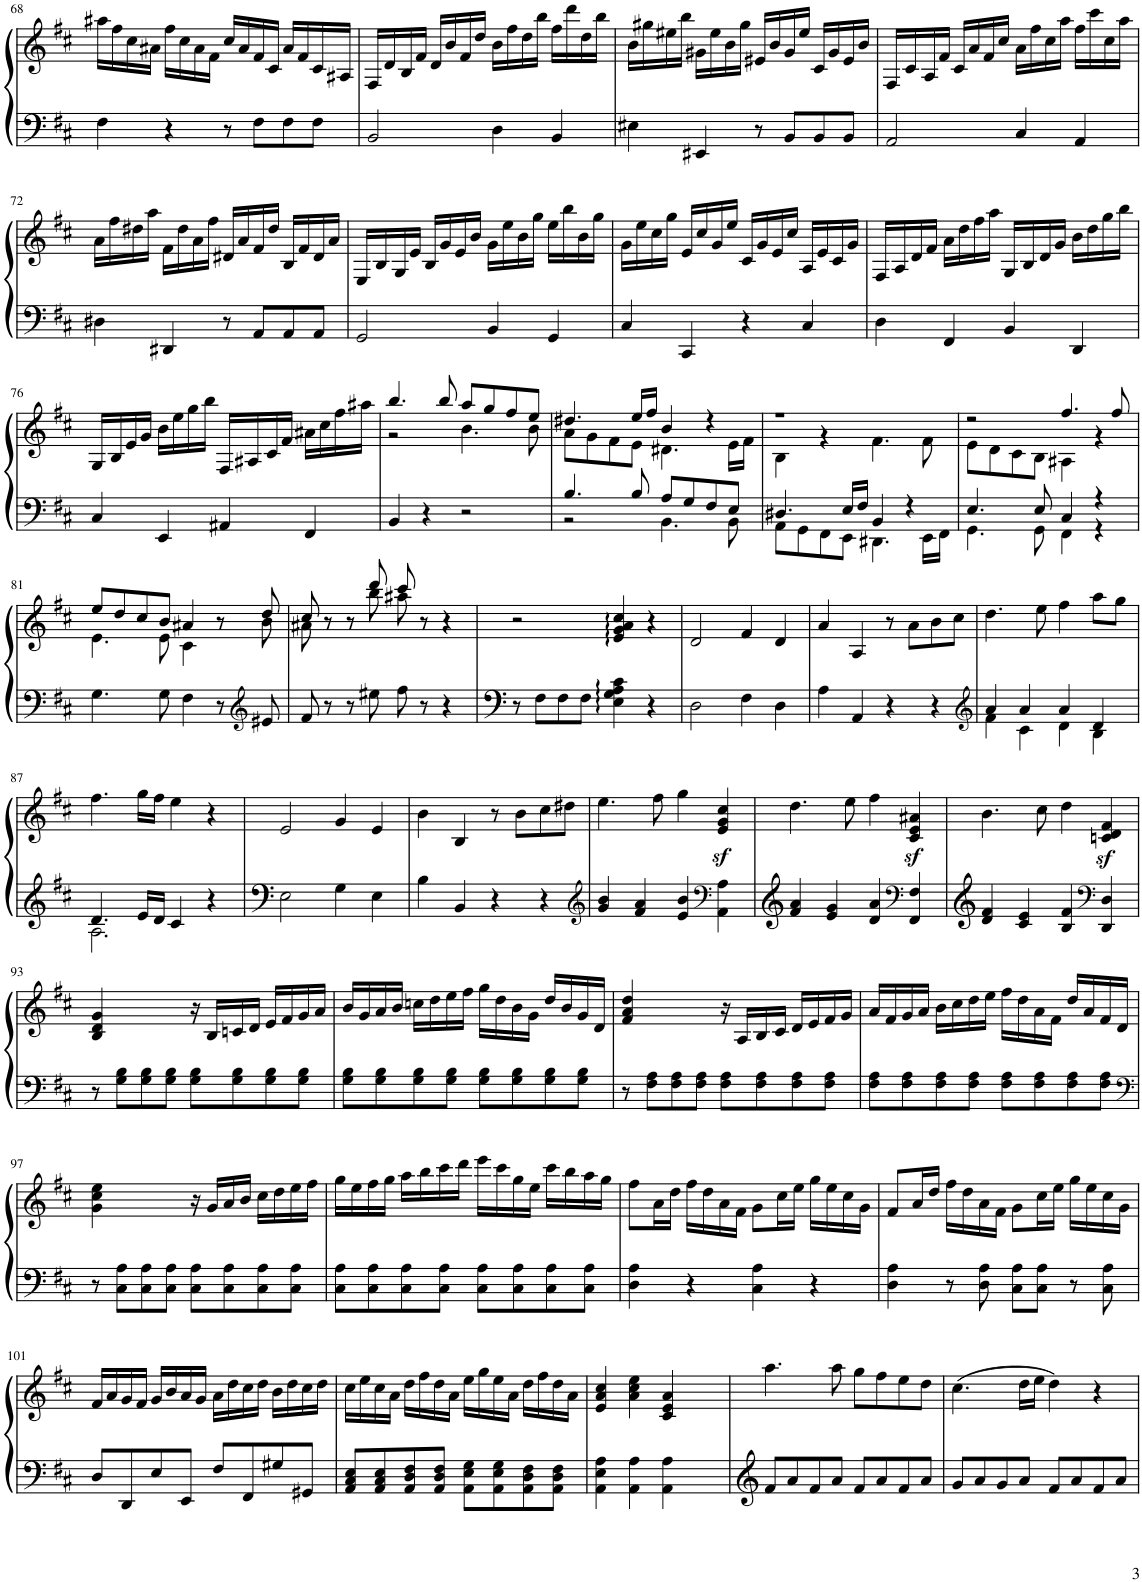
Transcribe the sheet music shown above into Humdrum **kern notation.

**kern	**kern
*part1	*part1
*staff2	*staff1
*I"Klavier	*
!!LO:PB:g=z
*clefF4	*clefG2
*k[f#c#]	*k[f#c#]
*M4/4	*M4/4
*met(c)	*met(c)
=68	=68
4F#\	16aa#X\LL
.	16ff#\
.	16cc#\
.	16a#X\JJ
4r	16ff#\LL
.	16cc#\
.	16a#\
.	16f#\JJ
8r	16cc#/LL
.	16a#/
8F#\L	16f#/
.	16c#/JJ
8F#\	16a#/LL
.	16f#/
8F#\J	16c#/
.	16A#X/JJ
=69	=69
2BB/	16F#/LL
.	16d/
.	16B/
.	16f#/JJ
.	16d/LL
.	16b/
.	16f#/
.	16dd/JJ
4D\	16b\LL
.	16ff#\
.	16dd\
.	16bb\JJ
4BB/	16ff#\LL
.	16ddd\
.	16dd\
.	16bb\JJ
=70	=70
4E#X\	16b\LL
.	16gg#X\
.	16ee#X\
.	16bb\JJ
4EE#X/	16g#X\LL
.	16ee#\
.	16b\
.	16gg#\JJ
8r	16e#X/LL
.	16b/
8BB/L	16g#/
.	16ee#/JJ
8BB/	16c#/LL
.	16g#/
8BB/J	16e#/
.	16b/JJ
=71	=71
2AA/	16F#/LL
.	16c#/
.	16A/
.	16f#/JJ
.	16c#/LL
.	16a/
.	16f#/
.	16cc#/JJ
4C#/	16a\LL
.	16ff#\
.	16cc#\
.	16aa\JJ
4AA/	16ff#\LL
.	16ccc#\
.	16cc#\
.	16aa\JJ
!!LO:LB:g=z
=72	=72
4D#X\	16a\LL
.	16ff#\
.	16dd#X\
.	16aa\JJ
4DD#X/	16f#\LL
.	16dd#\
.	16a\
.	16ff#\JJ
8r	16d#X/LL
.	16a/
8AA/L	16f#/
.	16dd#/JJ
8AA/	16B/LL
.	16f#/
8AA/J	16d#/
.	16a/JJ
=73	=73
2GG/	16E/LL
.	16B/
.	16G/
.	16e/JJ
.	16B/LL
.	16g/
.	16e/
.	16b/JJ
4BB/	16g\LL
.	16ee\
.	16b\
.	16gg\JJ
4GG/	16ee\LL
.	16bb\
.	16b\
.	16gg\JJ
=74	=74
4C#/	16g\LL
.	16ee\
.	16cc#\
.	16gg\JJ
4CC#/	16e/LL
.	16cc#/
.	16g/
.	16ee/JJ
4r	16c#/LL
.	16g/
.	16e/
.	16cc#/JJ
4C#/	16A/LL
.	16e/
.	16c#/
.	16g/JJ
=75	=75
4D\	16F#/LL
.	16A/
.	16d/
.	16f#/JJ
4FF#/	16a\LL
.	16dd\
.	16ff#\
.	16aa\JJ
4BB/	16G/LL
.	16B/
.	16d/
.	16g/JJ
4DD/	16b\LL
.	16dd\
.	16gg\
.	16bb\JJ
!!LO:LB:g=z
=76	=76
4C#/	16G/LL
.	16B/
.	16e/
.	16g/JJ
4EE/	16b\LL
.	16ee\
.	16gg\
.	16bb\JJ
4AA#X/	16F#/LL
.	16A#X/
.	16c#/
.	16f#/JJ
4FF#/	16a#X\LL
.	16cc#\
.	16ff#\
.	16aa#X\JJ
=77	=77
*	*^
4BB/	4.bb/	2r
4r	.	.
.	8bb/	.
2r	8aa/L	4.b\
.	8gg/	.
.	8ff#/	.
.	8ee/J	8b\
=78	=78	=78
*^	*	*
4.B/	2r	4.dd#X/	8a\L
.	.	.	8g\
.	.	.	8f#\
8B/	.	16ee/LL	8e\J
.	.	16ff#/JJ	.
8A/L	4.BB\	4b/	4.d#X\
8G/	.	.	.
8F#/	.	4r	.
8E/J	8BB\	.	16e\LL
.	.	.	16f#\JJ
=79	=79	=79	=79
4.D#X/	8AA\L	1r	4B\
.	8GG\	.	.
.	8FF#\	.	4r
16E/LL	8EE\J	.	.
16F#/JJ	.	.	.
4BB/	4.DD#X\	.	4.f#\
4r	.	.	.
.	16EE\LL	.	8f#\
.	16FF#\JJ	.	.
=80	=80	=80	=80
4.E/	4.GG\	2r	8e\L
.	.	.	8d\
.	.	.	8c#\
8E/	8GG\	.	8B\J
4C#/	4FF#\	4.ff#/	4A#X\
4r	4r	.	4r
.	.	8ff#/	.
*v	*v	*	*
!!LO:LB:g=z	!!
=81	=81	=81
4.G\	8ee/L	4.e\
.	8dd/	.
.	8cc#/	.
8G\	8b/J	8e\
4F#\	4a#X/	4c#\
8r	8r	8ryy
*clefG2	*	*
8e#X/	8dd/	8b\
=82	=82	=82
8f#/	8cc#/	8a#X\
8r	8r	8ryy
8r	8r	8ryy
8ee#X\	8ddd/	8bb\
8ff#\	8ccc#/	8aa#X\
8r	8r	8ryy
4r	4r	4ryy
*	*v	*v
=83	=83
8r	2r
8F#\L	.
8F#\	.
8F#\J	.
4E\: 4G\: 4A\: 4c#\:	4e/ 4g/ 4a/ 4cc#/
4r	4r
=84	=84
2D\	2d/
4F#\	4f#/
4D\	4d/
=85	=85
4A\	4a/
4AA/	4A/
4r	8r
.	8a\L
4r	8b\
.	8cc#\J
=86	=86
*clefG2	*
*^	*
4a/	4f#\	4.dd\
4a/	4c#\	.
.	.	8ee\
4a/	4d\	4ff#\
4d/	4B\	8aa\L
.	.	8gg\J
!!LO:LB:g=z
=87	=87	=87
4.d/	2.A\	4.ff#\
16e/LL	.	16gg\LL
16d/JJ	.	16ff#\JJ
4c#/	.	4ee\
4r	4ryy	4r
*v	*v	*
=88	=88
2E\	2e/
4G\	4g/
4E\	4e/
=89	=89
4B\	4b\
4BB/	4B/
4r	8r
.	8b\L
4r	8cc#\
.	8dd#X\J
=90	=90
*clefG2	*
4g/ 4b/	4.ee\
4f#/ 4a/	.
.	8ff#\
4e/ 4b/	4gg\
*clefF4	*
4AA\ 4A\	4e/z< 4g/z< 4cc#/z<
=91	=91
4f#/ 4a/	4.dd\
4e/ 4g/	.
.	8ee\
4d/ 4a/	4ff#\
*clefF4	*
4FF#/ 4F#/	4c#/z< 4e/z< 4a#X/z<
=92	=92
4d/ 4f#/	4.b\
4c#/ 4e/	.
.	8cc#\
4B/ 4f#/	4dd\
*clefF4	*
4DD/ 4D/	4cn/z< 4d/z< 4f#/z<
!!LO:LB:g=z
=93	=93
8r	4B/ 4d/ 4g/
8G\ 8B\L	.
8G\ 8B\	4ryy
8G\ 8B\J	.
8G\ 8B\L	16r
.	16B/LL
8G\ 8B\	16cn/
.	16d/JJ
8G\ 8B\	16e/LL
.	16f#/
8G\ 8B\J	16g/
.	16a/JJ
=94	=94
8G\ 8B\L	16b/LL
.	16g/
8G\ 8B\	16a/
.	16b/JJ
8G\ 8B\	16ccn\LL
.	16dd\
8G\ 8B\J	16ee\
.	16ff#\JJ
8G\ 8B\L	16gg\LL
.	16dd\
8G\ 8B\	16b\
.	16g\JJ
8G\ 8B\	16dd/LL
.	16b/
8G\ 8B\J	16g/
.	16d/JJ
=95	=95
8r	4f#/ 4a/ 4dd/
8F#\ 8A\L	.
8F#\ 8A\	4ryy
8F#\ 8A\J	.
8F#\ 8A\L	16r
.	16A/LL
8F#\ 8A\	16B/
.	16c#/JJ
8F#\ 8A\	16d/LL
.	16e/
8F#\ 8A\J	16f#/
.	16g/JJ
=96	=96
8F#\ 8A\L	16a/LL
.	16f#/
8F#\ 8A\	16g/
.	16a/JJ
8F#\ 8A\	16b\LL
.	16cc#\
8F#\ 8A\J	16dd\
.	16ee\JJ
8F#\ 8A\L	16ff#\LL
.	16dd\
8F#\ 8A\	16a\
.	16f#\JJ
8F#\ 8A\	16dd/LL
.	16a/
8F#\ 8A\J	16f#/
.	16d/JJ
!!LO:LB:g=z
=97	=97
*clefF4	*
8r	4g\ 4cc#\ 4ee\
8C#\ 8A\L	.
8C#\ 8A\	4ryy
8C#\ 8A\J	.
8C#\ 8A\L	16r
.	16g/LL
8C#\ 8A\	16a/
.	16b/JJ
8C#\ 8A\	16cc#\LL
.	16dd\
8C#\ 8A\J	16ee\
.	16ff#\JJ
=98	=98
8C#\ 8A\L	16gg\LL
.	16ee\
8C#\ 8A\	16ff#\
.	16gg\JJ
8C#\ 8A\	16aa\LL
.	16bb\
8C#\ 8A\J	16ccc#\
.	16ddd\JJ
8C#\ 8A\L	16eee\LL
.	16ccc#\
8C#\ 8A\	16gg\
.	16ee\JJ
8C#\ 8A\	16ccc#\LL
.	16bb\
8C#\ 8A\J	16aa\
.	16gg\JJ
=99	=99
4D\ 4A\	8ff#\L
.	16a\L
.	16dd\JJ
4r	16ff#\LL
.	16dd\
.	16a\
.	16f#\JJ
4C#\ 4A\	8g\L
.	16cc#\L
.	16ee\JJ
4r	16gg\LL
.	16ee\
.	16cc#\
.	16g\JJ
=100	=100
4D\ 4A\	8f#/L
.	16a/L
.	16dd/JJ
8r	16ff#\LL
.	16dd\
8D\ 8A\	16a\
.	16f#\JJ
8C#\ 8A\L	8g\L
8C#\ 8A\J	16cc#\L
.	16ee\JJ
8r	16gg\LL
.	16ee\
8C#\ 8A\	16cc#\
.	16g\JJ
!!LO:LB:g=z
=101	=101
8D/L	16f#/LL
.	16a/
8DD/	16g/
.	16f#/JJ
8E/	16g/LL
.	16b/
8EE/J	16a/
.	16g/JJ
8F#/L	16a\LL
.	16dd\
8FF#/	16cc#\
.	16dd\JJ
8G#X/	16b\LL
.	16dd\
8GG#X/J	16cc#\
.	16dd\JJ
=102	=102
8AA/ 8C#/ 8E/L	16cc#\LL
.	16ee\
8AA/ 8C#/ 8E/	16cc#\
.	16a\JJ
8AA/ 8D/ 8F#/	16dd\LL
.	16ff#\
8AA/ 8D/ 8F#/J	16dd\
.	16a\JJ
8AA\ 8E\ 8G\L	16ee\LL
.	16gg\
8AA\ 8E\ 8G\	16ee\
.	16a\JJ
8AA\ 8D\ 8F#\	16dd\LL
.	16ff#\
8AA\ 8D\ 8F#\J	16dd\
.	16a\JJ
=103	=103
4AA\ 4E\ 4A\	4e/ 4a/ 4cc#/
4AA\ 4A\	4a\ 4cc#\ 4ee\
4AA\ 4A\	4c#/ 4e/ 4a/
4ryy	4ryy
=104	=104
8f#/L	4.aa\
8a/	.
8f#/	.
8a/J	8aa\
8f#/L	8gg\L
8a/	8ff#\
8f#/	8ee\
8a/J	8dd\J
=105	=105
8g/L	(4.cc#\
8a/	.
8g/	.
8a/J	16dd\LL
.	16ee\JJ
8f#/L	4dd\)
8a/	.
8f#/	4r
8a/J	.
=	=
*-	*-
